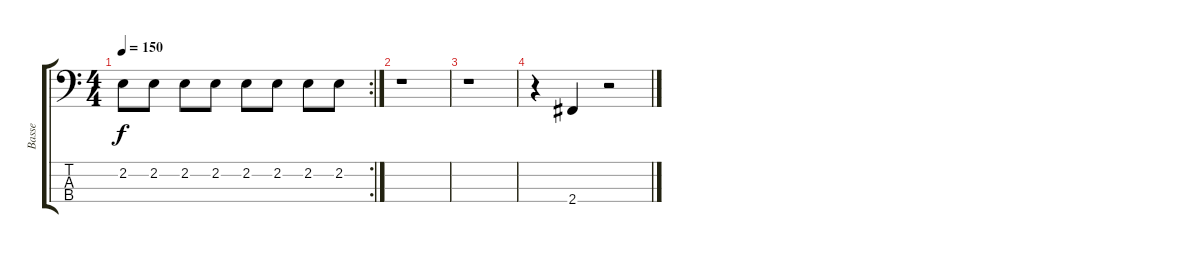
\track ("Basse" "Basse") {instrument electricbassfinger}
\staff {score tabs}
\tuning (G2 D2 A1 E1) {hide}
\rc 2
\ts (4 4)
\tempo 150
\clef f4
\ks c
2.2.8{dy f} 2.2.8 2.2.8 2.2.8 2.2.8 2.2.8 2.2.8 2.2.8 |
r.1 |
r.1 |
r.4 2.4.4 r.2
